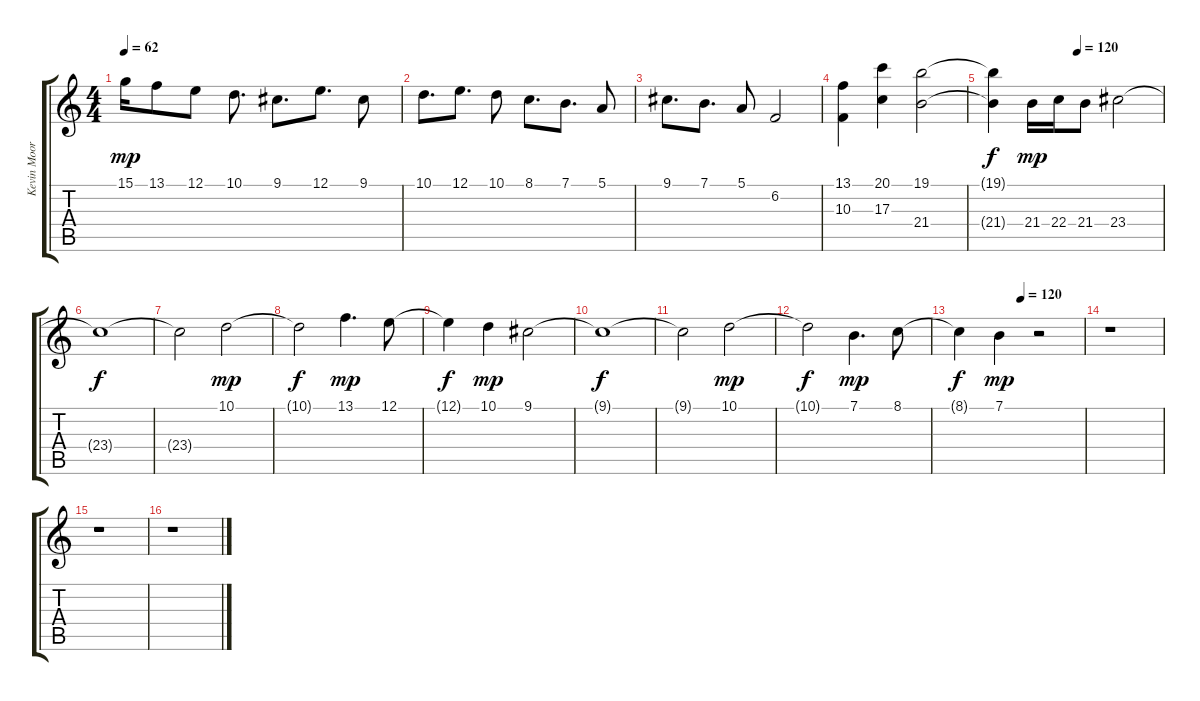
\track ("Kevin Moore" "Kevin Moor") {instrument synthstrings1}
\staff {score tabs}
\tuning (E4 B3 G3 D3 A2 E2) {hide}
\ts (4 4)
\tempo 62
\clef g2
\ks c
15.1.16{dy mp} 13.1.8 12.1.8 10.1.8{d} 9.1.8{d} 12.1.8{d} 9.1.8 |
10.1.8{d} 12.1.8{d} 10.1.8 8.1.8{d} 7.1.8{d} 5.1.8 |
9.1.8{d} 7.1.8{d} 5.1.8 6.2.2 |
(13.1 10.3).4 (20.1 17.3).4 (19.1 21.4).2 |
\tempo (120 0.5)
(19.1{t} 21.4{t}).4{dy f} 21.4.16{dy mp} 22.4.16 21.4.8 23.4.2 |
23.4{t}.1{dy f} |
23.4{t}.2 10.1.2{dy mp} |
10.1{t}.2{dy f} 13.1.4{d dy mp} 12.1.8 |
12.1{t}.4{dy f} 10.1.4{dy mp} 9.1.2 |
9.1{t}.1{dy f} |
9.1{t}.2 10.1.2{dy mp} |
10.1{t}.2{dy f} 7.1.4{d dy mp} 8.1.8 |
\tempo (120 0.5)
8.1{t}.4{dy f} 7.1.4{dy mp} r.2 |
r.1 |
r.1 |
r.1
